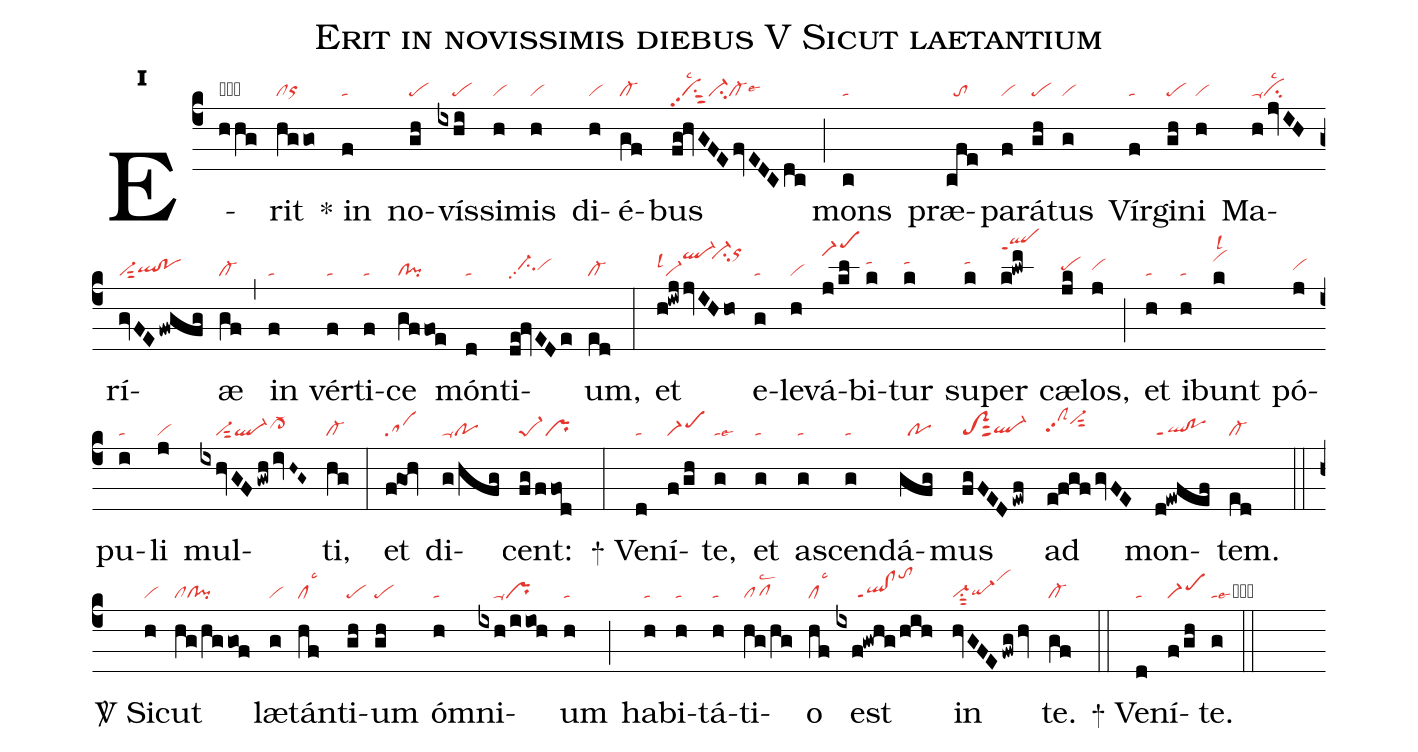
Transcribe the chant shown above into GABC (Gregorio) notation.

name:Erit in novissimis diebus V Sicut laetantium;
office-part:re;
mode:1;
nabc-lines:1;
%%
initial-style: 1;
name: Erit in novissimis diebus;
mode:1;
office-part: Responsorium;
annotation: Resp.;
annotation:i;
nabc-lines:1;
%%
(c4) E(hhg|obvi-cl-hg)rit(hggo|clorhg) <sp>*</sp> in(f|ta) no(gh|pe)vís(ixhi|////pe)si(h|vi)mis(h|vi) di(h|vi)é(gf|cl-)bus(fg!hvGFEfvEDCdc|vipp2su1sut2lsc2vi-su2cl-lse6) (;) mons(c|ta) præ(cfe|//to)pa(f|vi)rá(gh|pe)tus(g|vi) Vír(f|ta)gi(gh|pe)ni(h|vi) Ma(h/jvIH|ta-cilsc2)rí(gvFE/fwgfg|vi-sut2qlhg!pohg)æ(gf|cl-) (,) in(f|ta) vér(f|ta)ti(f|ta)ce(gffoe|cl!pi) món(d|ta)ti(de!fvEDe|//ci-hhpp2vihh)um,(ed|cl-) (:) et(h!iwjjvIHho|vi-lsl1ql-hl`ci-hlorhm) e(g|ta)le(h|vi)vá(j/kl|scM1hm)bi(k|tahj)tur(k|tahj) su(k|tahj)per(k!lwm|qlhpppt1) cæ(jk|pehh)los,(j|vihh) (;) et(h|ta) i(h|ta)bunt(k|vihklsl2) pó(j|vihh)pu(i|ta)li(j|vi) mul(ixhvGF/gwh/ivH~G~|////vi-sut2ql-cl->hh)ti,(hg|cl-) (:) et(f!goh|sa) di(g/hfg|poppu1)cent:(fg/ffod|pe-1pr) (:)

<sp>+</sp> Ve(d|ta)ní(f/gh|scM1)te,(g|talse3) et(g|ta) as(g|ta)cen(g|ta)dá(gfg|//po)mus(fgFED/ewf|toS2sut2ql-hg) ad(e!fgf/gvFE|clShkpp2vi-hjsut2) mon(d!ewfef|ql!poppt1)tem.(ed|cl-) (::)

<sp>V/</sp> Sic(h|vi)ut(hg/hggof|clcl!pi) læ(g|vi)tán(hf|cllsc3)ti(gh|pe)um(gh|pe) óm(h|ta)ni(ixh/iioh|////prppu1)um(h|ta) (;) ha(h|ta)bi(h|ta)tá(h|ta)ti(hg/hg|pflsc2)o(hf|cllsc3) est(ixf!gwhg/hih|/////ql!clppt1tohm) in(hvGFE/fwg/hv|vi-su1sut2qi-hgvihl) te.(gf|cl-) (::)

<sp>+</sp> Ve(d|ta)ní(f/gh|scM1)te.(g|talse3cb) (::)
